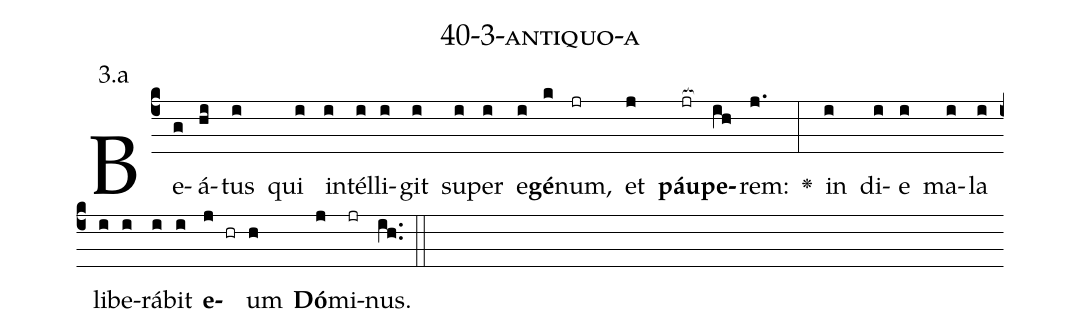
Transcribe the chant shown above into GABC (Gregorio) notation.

name: 40-3-antiquo-a;
annotation: 3.a;
%%
(c4)Be(g)á(hi)tus(i) qui(i) in(i)tél(i)li(i)git(i) su(i)per(i) e(i)<b>gé</b>(k)num,(jr) et(j) <b>páu</b>(jr[ocb:1{])<b>pe</b>(ih[ocb:0}])rem:(j.) <v>\greheightstar</v>(:) in(i) di(i)e(i) ma(i)la(i) li(i)be(i)rá(i)bit(i) <b>e</b>(j hr)um(h) <b>Dó</b>(j)mi(jr)nus.(ih..) (::)


%E(i) u(i) o(j) u(h) a(j) e.(ih..) (::)
